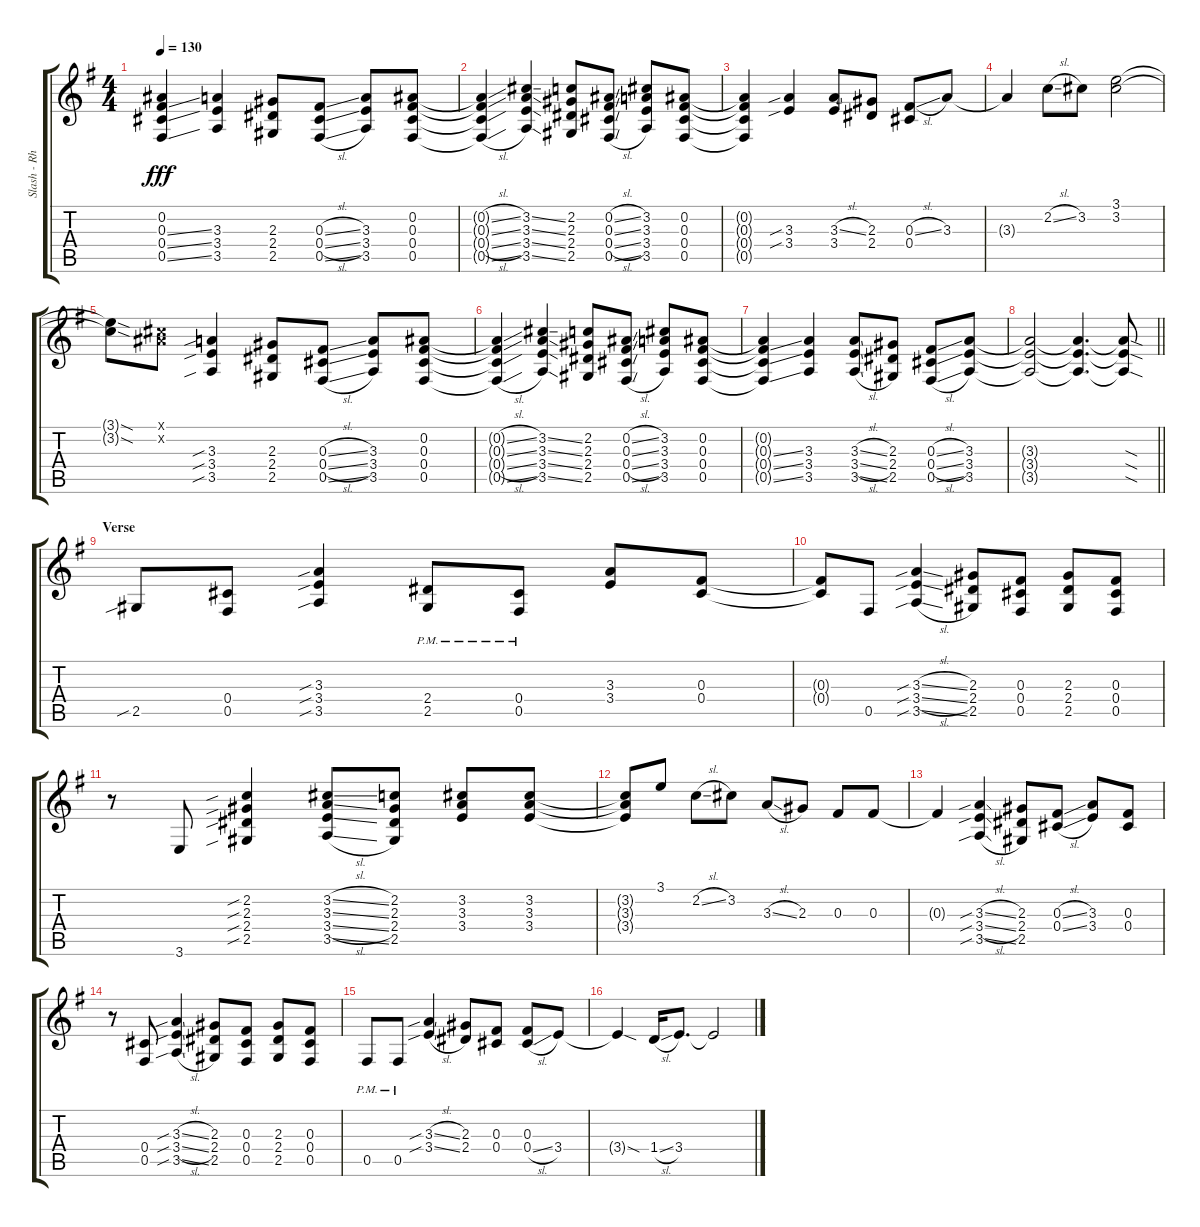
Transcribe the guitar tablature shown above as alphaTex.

\track ("Slash - Rhytm Guitar" "Slash - Rh") {instrument distortionguitar}
\staff {score tabs}
\tuning (Db4 Bb3 Gb3 Db3 Gb2 Db2) {hide}
\ts (4 4)
\tempo 130
\clef g2
\ks g
(0.2 0.3{ss} 0.4{ss} 0.5{ss}).4{dy fff} (3.3 3.4 3.5).4 (2.3 2.4 2.5).8 (0.3{sl} 0.4{sl} 0.5{sl}).8 (3.3 3.4 3.5).8 (0.2 0.3 0.4 0.5).8 |
(0.2{sl t} 0.3{sl t} 0.4{sl t} 0.5{sl t}).4 (3.2{ss} 3.3{ss} 3.4{ss} 3.5{ss}).4 (2.2 2.3 2.4 2.5).8 (0.2{sl} 0.3{sl} 0.4{sl} 0.5{sl}).8 (3.2 3.3 3.4 3.5).8 (0.2 0.3 0.4 0.5).8 |
(0.2{t} 0.3{t} 0.4{t} 0.5{t}).4 (3.3{sib} 3.4{sib}).4 (3.3{sl} 3.4).8 (2.3 2.4).8 (0.3{sl} 0.4).8 3.3.8 |
3.3{t}.4 2.2{sl}.8 3.2.8 (3.1 3.2).2 |
(3.1{sod t} 3.2{sod t}).8 (0.1{x} 0.2{x}).8 (3.3{sib} 3.4{sib} 3.5{sib}).4 (2.3 2.4 2.5).8 (0.3{sl} 0.4{sl} 0.5{sl}).8 (3.3 3.4 3.5).8 (0.2 0.3 0.4 0.5).8 |
(0.2{sl t} 0.3{sl t} 0.4{sl t} 0.5{sl t}).4 (3.2{ss} 3.3{ss} 3.4{ss} 3.5{ss}).4 (2.2 2.3 2.4 2.5).8 (0.2{sl} 0.3{sl} 0.4{sl} 0.5{sl}).8 (3.2 3.3 3.4 3.5).8 (0.2 0.3 0.4 0.5).8 |
(0.2{t} 0.3{ss t} 0.4{ss t} 0.5{ss t}).4 (3.3 3.4 3.5).4 (3.3{sl} 3.4{sl} 3.5{sl}).8 (2.3 2.4 2.5).8 (0.3{sl} 0.4{sl} 0.5{sl}).8 (3.3 3.4 3.5).8 |
\barLineRight lightlight
(3.3{t} 3.4{t} 3.5{t}).2 (3.3{t} 3.4{t} 3.5{t}).4{d} (3.3{sod t} 3.4{sod t} 3.5{sod t}).8 |
\section ("" "Verse")
2.5{sib}.8 (0.4 0.5).8 (3.3{sib} 3.4{sib} 3.5{sib}).4 (2.4{pm} 2.5{pm}).8 (0.4{pm} 0.5{pm}).8 (3.3 3.4).8 (0.3 0.4).8 |
(0.3{t} 0.4{t}).8 0.5.8 (3.3{sib sl} 3.4{sib sl} 3.5{sib sl}).4 (2.3 2.4 2.5).8 (0.3 0.4 0.5).8 (2.3 2.4 2.5).8 (0.3 0.4 0.5).8 |
r.8 3.6.8 (2.2{sib} 2.3{sib} 2.4{sib} 2.5{sib}).4 (3.2{sl} 3.3{sl} 3.4{sl} 3.5{sl}).8 (2.2 2.3 2.4 2.5).8 (3.2 3.3 3.4).8 (3.2 3.3 3.4).8 |
(3.2{t} 3.3{t} 3.4{t}).8 3.1.8 2.2{sl}.8 3.2.8 3.3{sl}.8 2.3.8 0.3.8 0.3.8 |
0.3{t}.4 (3.3{sib sl} 3.4{sib sl} 3.5{sib sl}).4 (2.3 2.4 2.5).8 (0.3{sl} 0.4{sl}).8 (3.3 3.4).8 (0.3 0.4).8 |
r.8 (0.4 0.5).8 (3.3{sib sl} 3.4{sib sl} 3.5{sib sl}).4 (2.3 2.4 2.5).8 (0.3 0.4 0.5).8 (2.3 2.4 2.5).8 (0.3 0.4 0.5).8 |
0.5{pm}.8 0.5{pm}.8 (3.3{sib sl} 3.4{sib sl}).4 (2.3 2.4).8 (0.3 0.4).8 (0.3 0.4{sl}).8 3.4.8 |
3.4{sod t}.4 1.4{sl}.16 3.4.8{d} 3.4{t}.2
